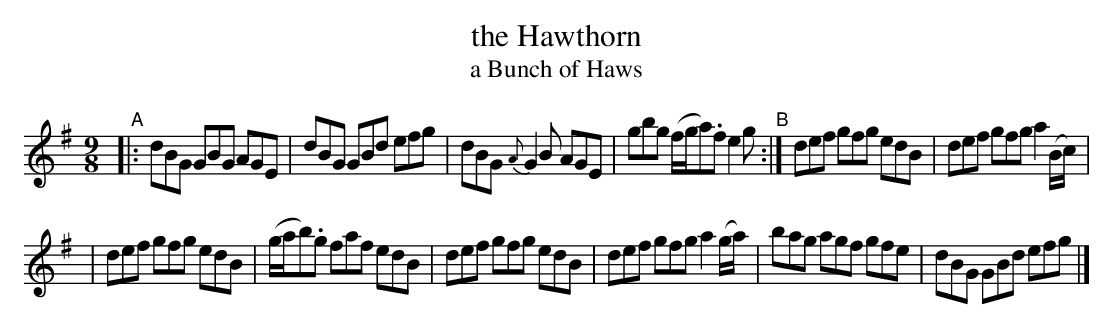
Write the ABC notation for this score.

X:1
T: the Hawthorn
T: a Bunch of Haws	%% title in MoI ("1850")
M: 9/8
L: 1/8
K: G
"^A"\
|: dBG GBG AGE | dBG GBd efg | dBG {A}G2B AGE | gbg (f/g/a).f e2g "^B":| def gfg edB | def gfg a2(B/c/) |
| def gfg edB | (g/a/b).g faf edB | def gfg edB | def gfg a2(g/a/) | bag agf gfe | dBG GBd efg |]
